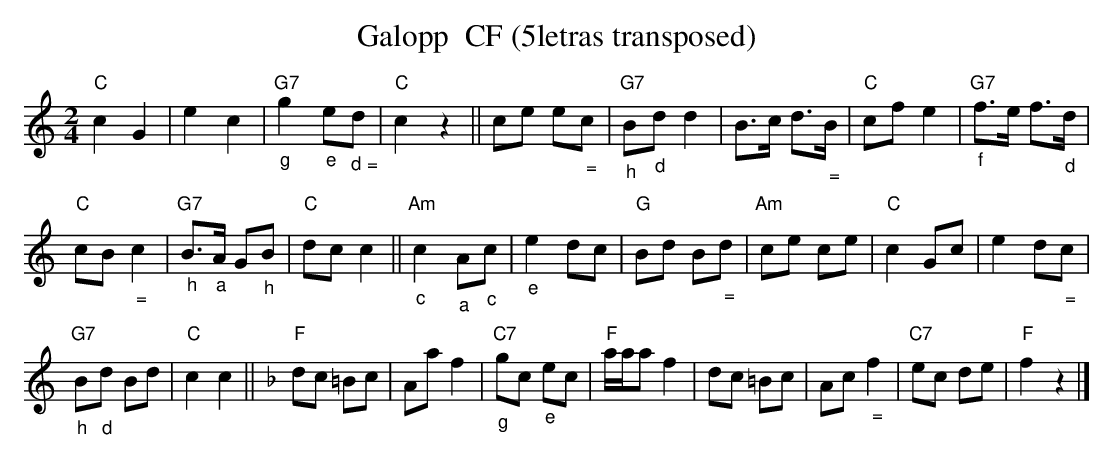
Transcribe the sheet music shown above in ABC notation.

X:1
T:Galopp  CF (5letras transposed)
M:2/4
L:1/8
K:C transpose=3 %%MIDI gchordon
"C"c2G2 | e2c2 | "G7""_g"g2"_e"e"_ d ="d | "C"c2z2 || ce e"_ ="c | "G7""_h"B"_d"dd2 | B>c d>"_ ="B | \
"C"cfe2 | "G7""_f"f>e f>"_d"d |
 "C"cB"_ ="c2 | "G7""_ h"B>"_a"A G"_h"B | "C"dcc2 || "Am""_c"c2"_a"A"_c"c | "_e"e2dc | \
"G"Bd B"_ ="d | "Am"ce ce | "C"c2 Gc | e2 d"_ ="c |
 "G7""_h"B"_d"d Bd | "C"c2c2 || [K:F] \
"F"dc =Bc | Aa f2 | "C7""_g"gc "_e"ec | "F"a/2a/2a f2 | dc =Bc | Ac"_ ="f2 | "C7"ec de | "F"f2z2 |]
